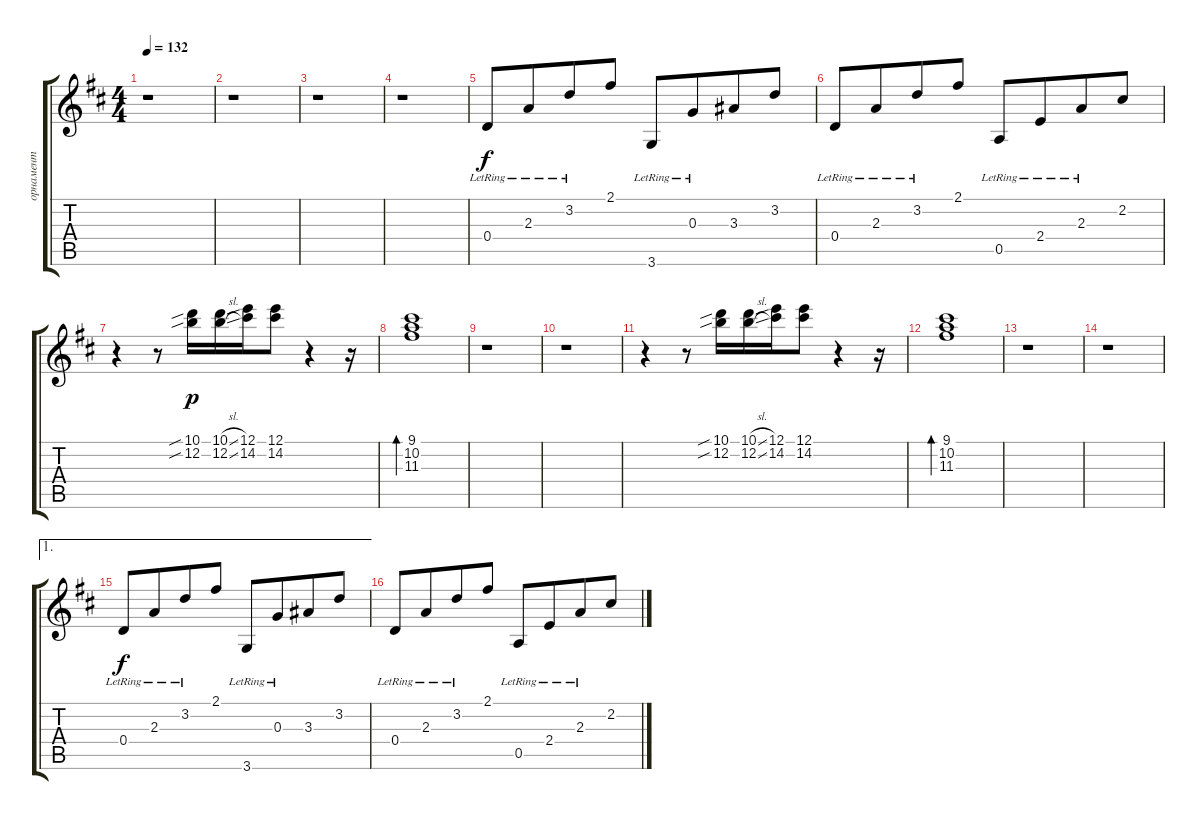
\track ("орнамент" "орнамент") {instrument electricguitarjazz}
\staff {score tabs}
\tuning (E4 B3 G3 D3 A2 E2) {hide}
\ts (4 4)
\tempo 132
\clef g2
\ks d
r.1{dy f} |
r.1 |
r.1 |
r.1 |
0.4{lr}.8 2.3{lr}.8{beam merge} 3.2{lr}.8 2.1.8 3.6{lr}.8 0.3{lr}.8{beam merge} 3.3.8 3.2.8 |
0.4{lr}.8 2.3{lr}.8{beam merge} 3.2{lr}.8 2.1.8 0.5{lr}.8 2.4{lr}.8{beam merge} 2.3{lr}.8 2.2.8 |
r.4 r.8 (10.1{sib} 12.2{sib}).16{dy p} (10.1{sl} 12.2{sl}).16{beam merge} (12.1 14.2).16 (12.1 14.2).8 r.4 r.16 |
(9.1 10.2 11.3).1{bd 120} |
r.1 |
r.1 |
r.4 r.8 (10.1{sib} 12.2{sib}).16 (10.1{sl} 12.2{sl}).16{beam merge} (12.1 14.2).16 (12.1 14.2).8 r.4 r.16 |
(9.1 10.2 11.3).1{bd 120} |
r.1 |
r.1 |
\ae 1
0.4{lr}.8{dy f} 2.3{lr}.8{beam merge} 3.2{lr}.8 2.1.8 3.6{lr}.8 0.3{lr}.8{beam merge} 3.3.8 3.2.8 |
0.4{lr}.8 2.3{lr}.8{beam merge} 3.2{lr}.8 2.1.8 0.5{lr}.8 2.4{lr}.8{beam merge} 2.3{lr}.8 2.2.8
